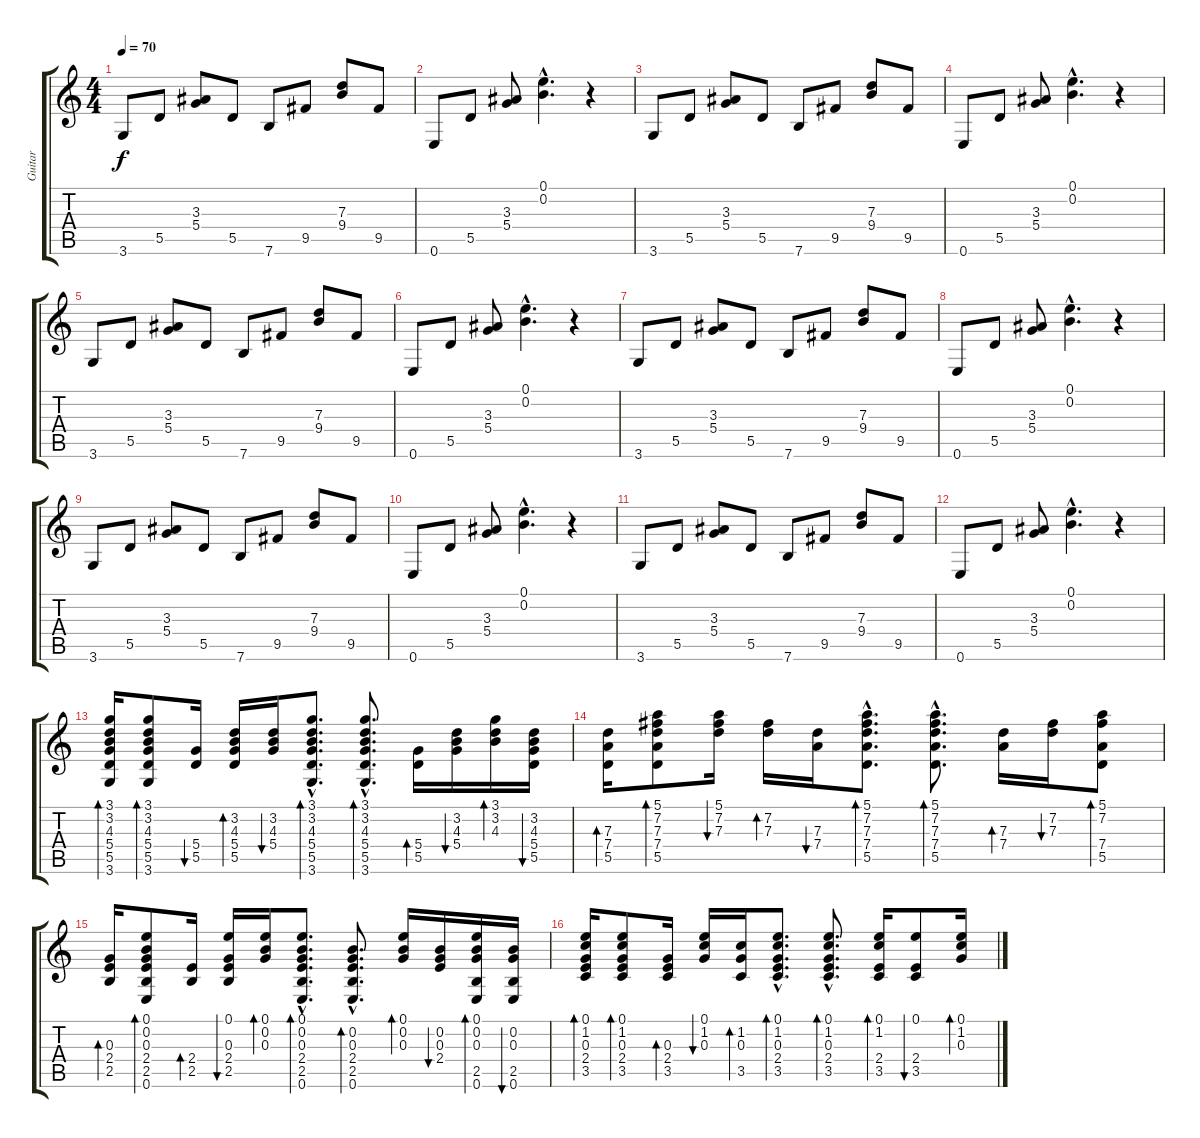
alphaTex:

\track ("Guitar" "Guitar") {instrument acousticguitarsteel}
\staff {score tabs}
\tuning (E4 B3 G3 D3 A2 E2) {hide}
\ts (4 4)
\tempo 70
\clef g2
\ks c
3.6.8{dy f} 5.5.8 (3.3 5.4).8 5.5.8 7.6.8 9.5.8 (7.3 9.4).8 9.5.8 |
0.6.8 5.5.8 (3.3 5.4).8 (0.1{hac} 0.2{hac}).4{d} r.4 |
3.6.8 5.5.8 (3.3 5.4).8 5.5.8 7.6.8 9.5.8 (7.3 9.4).8 9.5.8 |
0.6.8 5.5.8 (3.3 5.4).8 (0.1{hac} 0.2{hac}).4{d} r.4 |
3.6.8 5.5.8 (3.3 5.4).8 5.5.8 7.6.8 9.5.8 (7.3 9.4).8 9.5.8 |
0.6.8 5.5.8 (3.3 5.4).8 (0.1{hac} 0.2{hac}).4{d} r.4 |
3.6.8 5.5.8 (3.3 5.4).8 5.5.8 7.6.8 9.5.8 (7.3 9.4).8 9.5.8 |
0.6.8 5.5.8 (3.3 5.4).8 (0.1{hac} 0.2{hac}).4{d} r.4 |
3.6.8 5.5.8 (3.3 5.4).8 5.5.8 7.6.8 9.5.8 (7.3 9.4).8 9.5.8 |
0.6.8 5.5.8 (3.3 5.4).8 (0.1{hac} 0.2{hac}).4{d} r.4 |
3.6.8 5.5.8 (3.3 5.4).8 5.5.8 7.6.8 9.5.8 (7.3 9.4).8 9.5.8 |
0.6.8 5.5.8 (3.3 5.4).8 (0.1{hac} 0.2{hac}).4{d} r.4 |
(3.1 3.2 4.3 5.4 5.5 3.6).16{bd 30} (3.1 3.2 4.3 5.4 5.5 3.6).8{bd 30} (5.4 5.5).16{bu 30} (3.2 4.3 5.4 5.5).16{bd 30} (3.2 4.3 5.4).16{bu 30} (3.1{hac} 3.2{hac} 4.3{hac} 5.4{hac} 5.5{hac} 3.6{hac}).8{d bd 30} (3.1{hac} 3.2{hac} 4.3{hac} 5.4{hac} 5.5{hac} 3.6{hac}).8{d bd 30} (5.4 5.5).16{bd 30} (3.2 4.3 5.4).16{bu 30} (3.1 3.2 4.3).16{bd 30} (3.2 4.3 5.4 5.5).16{bu 30} |
(7.3 7.4 5.5).16{bd 30} (5.1 7.2 7.3 7.4 5.5).8{bd 30} (5.1 7.2 7.3).16{bu 30} (7.2 7.3).16{bd 30} (7.3 7.4).16{bu 30} (5.1{hac} 7.2{hac} 7.3{hac} 7.4{hac} 5.5{hac}).8{d bd 30} (5.1{hac} 7.2{hac} 7.3{hac} 7.4{hac} 5.5{hac}).8{d bd 30} (7.3 7.4).16{bd 30} (7.2 7.3).16{bu 30} (5.1 7.2 7.4 5.5).8{bd 30} |
(0.3 2.4 2.5).16{bd 30} (0.1 0.2 0.3 2.4 2.5 0.6).8{bd 30} (2.4 2.5).16{bd 30} (0.1 0.3 2.4 2.5).16{bu 30} (0.1 0.2 0.3).16{bd 30} (0.1{hac} 0.2{hac} 0.3{hac} 2.4{hac} 2.5{hac} 0.6{hac}).8{d bd 30} (0.2{hac} 0.3{hac} 2.4{hac} 2.5{hac} 0.6{hac}).8{d bd 30} (0.1 0.2 0.3).16{bd 30} (0.2 0.3 2.4).16{bu 30} (0.1 0.2 0.3 2.5 0.6).16{bd 30} (0.2 0.3 2.5 0.6).16{bu 30} |
(0.1 1.2 0.3 2.4 3.5).16{bd 30} (0.1 1.2 0.3 2.4 3.5).8{bd 30} (0.3 2.4 3.5).16{bd 30} (0.1 1.2 0.3).16{bu 30} (1.2 0.3 3.5).16{bd 30} (0.1{hac} 1.2{hac} 0.3{hac} 2.4{hac} 3.5{hac}).8{d bd 30} (0.1{hac} 1.2{hac} 0.3{hac} 2.4{hac} 3.5{hac}).8{d bd 30} (0.1 1.2 2.4 3.5).16{bd 30} (0.1 2.4 3.5).8{bu 30} (0.1 1.2 0.3).16{bd 30}
